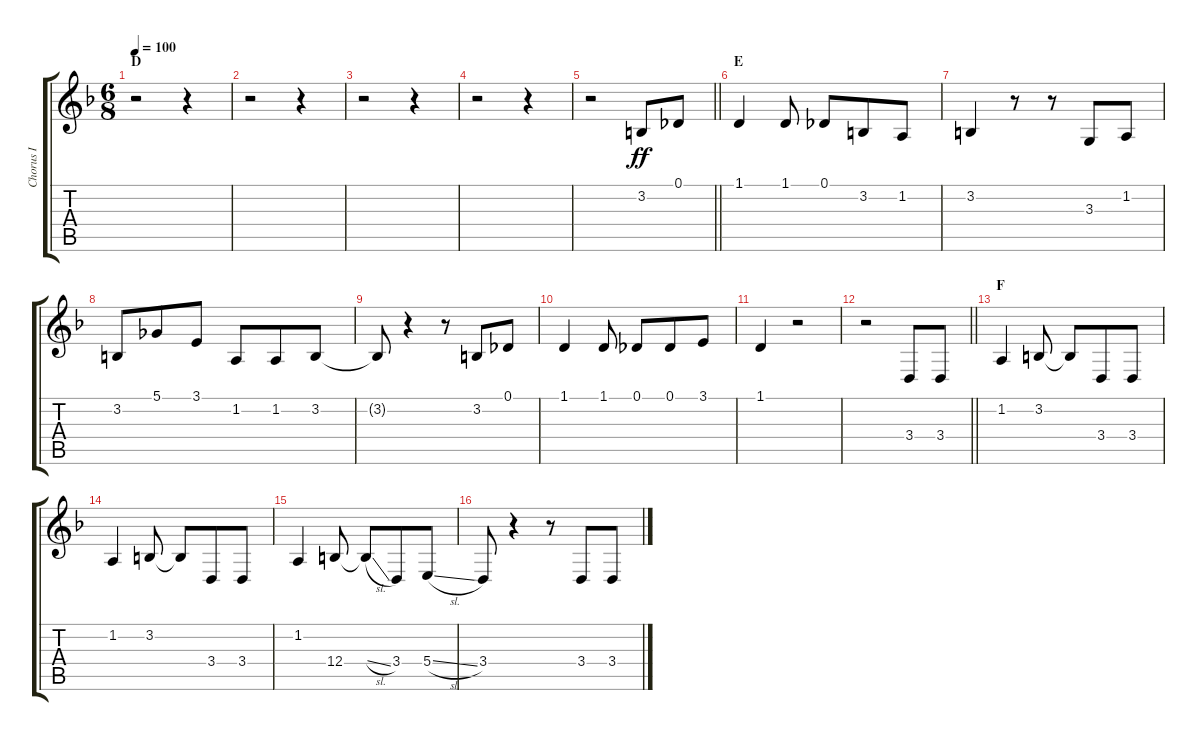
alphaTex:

\track ("Chorus I" "Chorus I") {instrument voiceoohs}
\staff {score tabs}
\tuning (Db4 Ab3 E3 B2 Gb2 B1) {hide}
\ts (6 8)
\section ("" "D")
\tempo 100
\clef g2
\ks f
r.2{dy ff} r.4 |
r.2 r.4 |
r.2 r.4 |
r.2 r.4 |
\barLineRight lightlight
r.2 3.2.8 0.1.8 |
\section ("" "E")
1.1.4 1.1.8 0.1.8 3.2.8 1.2.8 |
3.2.4 r.8 r.8 3.3.8 1.2.8 |
3.2.8 5.1.8 3.1.8 1.2.8 1.2.8 3.2.8 |
3.2{t}.8 r.4 r.8 3.2.8 0.1.8 |
1.1.4 1.1.8 0.1.8 0.1.8 3.1.8 |
1.1.4 r.2 |
\barLineRight lightlight
r.2 3.4.8 3.4.8 |
\section ("" "F")
1.2.4 3.2.8 3.2{t}.8 3.4.8 3.4.8 |
1.2.4 3.2.8 3.2{t}.8 3.4.8 3.4.8 |
1.2.4 12.4.8 12.4{sl t}.8 3.4.8 5.4{sl}.8 |
3.4.8 r.4 r.8 3.4.8 3.4.8
